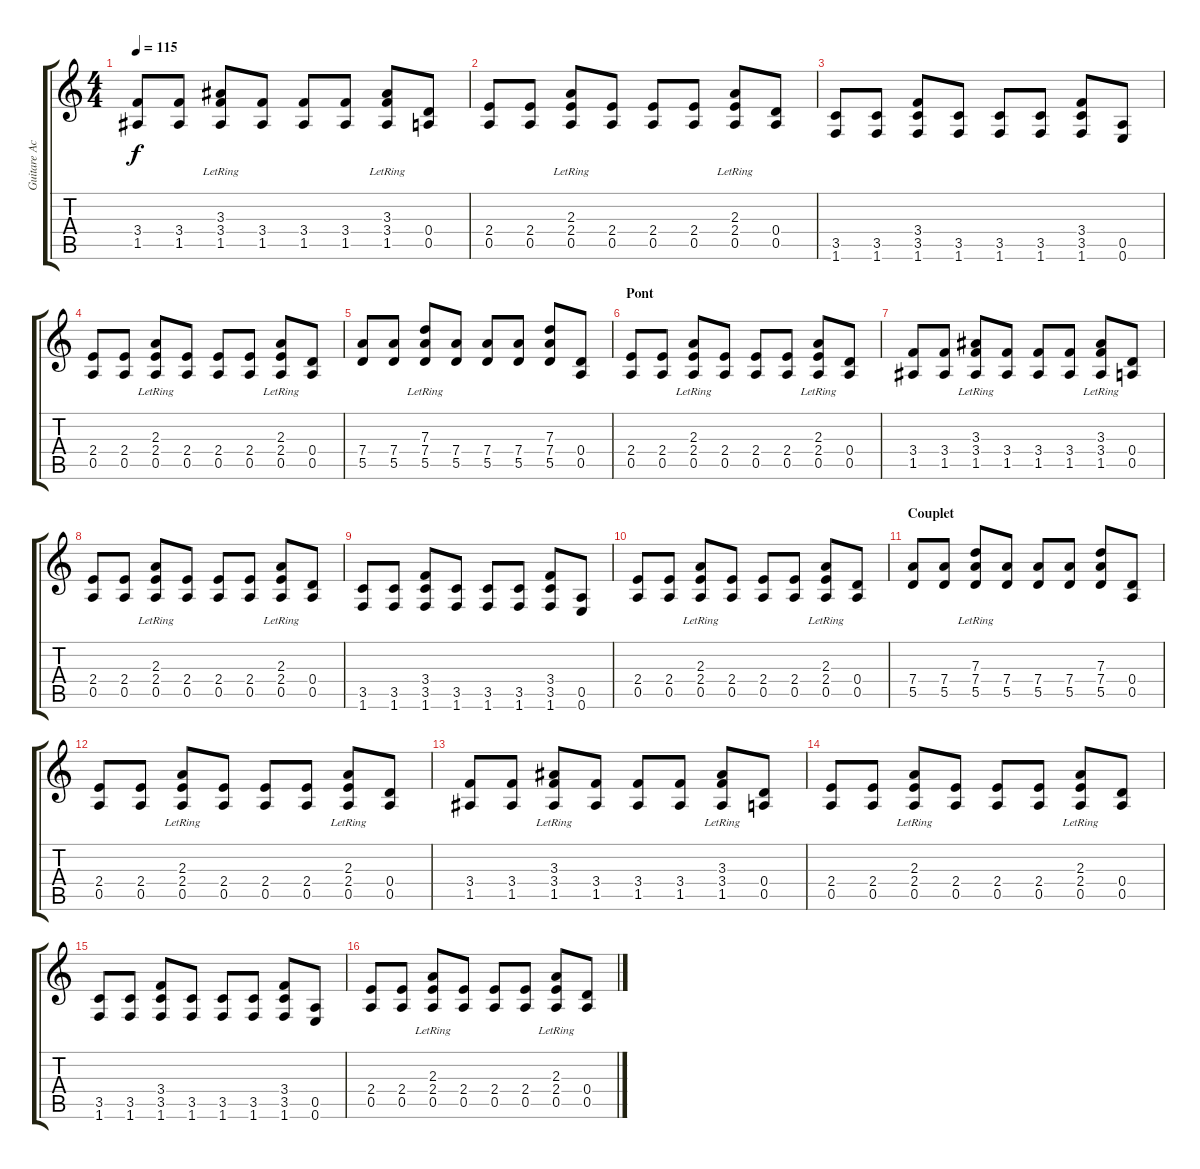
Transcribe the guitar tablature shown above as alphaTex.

\track ("Guitare Acoustique" "Guitare Ac") {instrument acousticguitarsteel}
\staff {score tabs}
\tuning (E4 B3 G3 D3 A2 E2) {hide}
\ts (4 4)
\tempo 115
\clef g2
\ks c
(3.4 1.5).8{dy f} (3.4 1.5).8 (3.3{lr} 3.4 1.5).8 (3.4 1.5).8 (3.4 1.5).8 (3.4 1.5).8 (3.3{lr} 3.4 1.5).8 (0.4 0.5).8 |
(2.4 0.5).8 (2.4 0.5).8 (2.3{lr} 2.4 0.5).8 (2.4 0.5).8 (2.4 0.5).8 (2.4 0.5).8 (2.3{lr} 2.4 0.5).8 (0.4 0.5).8 |
(3.5 1.6).8 (3.5 1.6).8 (3.4 3.5 1.6).8 (3.5 1.6).8 (3.5 1.6).8 (3.5 1.6).8 (3.4 3.5 1.6).8 (0.5 0.6).8 |
(2.4 0.5).8 (2.4 0.5).8 (2.3{lr} 2.4 0.5).8 (2.4 0.5).8 (2.4 0.5).8 (2.4 0.5).8 (2.3{lr} 2.4 0.5).8 (0.4 0.5).8 |
(7.4 5.5).8 (7.4 5.5).8 (7.3{lr} 7.4 5.5).8 (7.4 5.5).8 (7.4 5.5).8 (7.4 5.5).8 (7.3 7.4 5.5).8 (0.4 0.5).8 |
\section ("" "Pont")
(2.4 0.5).8 (2.4 0.5).8 (2.3{lr} 2.4 0.5).8 (2.4 0.5).8 (2.4 0.5).8 (2.4 0.5).8 (2.3{lr} 2.4 0.5).8 (0.4 0.5).8 |
(3.4 1.5).8 (3.4 1.5).8 (3.3{lr} 3.4 1.5).8 (3.4 1.5).8 (3.4 1.5).8 (3.4 1.5).8 (3.3{lr} 3.4 1.5).8 (0.4 0.5).8 |
(2.4 0.5).8 (2.4 0.5).8 (2.3{lr} 2.4 0.5).8 (2.4 0.5).8 (2.4 0.5).8 (2.4 0.5).8 (2.3{lr} 2.4 0.5).8 (0.4 0.5).8 |
(3.5 1.6).8 (3.5 1.6).8 (3.4 3.5 1.6).8 (3.5 1.6).8 (3.5 1.6).8 (3.5 1.6).8 (3.4 3.5 1.6).8 (0.5 0.6).8 |
(2.4 0.5).8 (2.4 0.5).8 (2.3{lr} 2.4 0.5).8 (2.4 0.5).8 (2.4 0.5).8 (2.4 0.5).8 (2.3{lr} 2.4 0.5).8 (0.4 0.5).8 |
\section ("" "Couplet")
(7.4 5.5).8 (7.4 5.5).8 (7.3{lr} 7.4 5.5).8 (7.4 5.5).8 (7.4 5.5).8 (7.4 5.5).8 (7.3 7.4 5.5).8 (0.4 0.5).8 |
(2.4 0.5).8 (2.4 0.5).8 (2.3{lr} 2.4 0.5).8 (2.4 0.5).8 (2.4 0.5).8 (2.4 0.5).8 (2.3{lr} 2.4 0.5).8 (0.4 0.5).8 |
(3.4 1.5).8 (3.4 1.5).8 (3.3{lr} 3.4 1.5).8 (3.4 1.5).8 (3.4 1.5).8 (3.4 1.5).8 (3.3{lr} 3.4 1.5).8 (0.4 0.5).8 |
(2.4 0.5).8 (2.4 0.5).8 (2.3{lr} 2.4 0.5).8 (2.4 0.5).8 (2.4 0.5).8 (2.4 0.5).8 (2.3{lr} 2.4 0.5).8 (0.4 0.5).8 |
(3.5 1.6).8 (3.5 1.6).8 (3.4 3.5 1.6).8 (3.5 1.6).8 (3.5 1.6).8 (3.5 1.6).8 (3.4 3.5 1.6).8 (0.5 0.6).8 |
(2.4 0.5).8 (2.4 0.5).8 (2.3{lr} 2.4 0.5).8 (2.4 0.5).8 (2.4 0.5).8 (2.4 0.5).8 (2.3{lr} 2.4 0.5).8 (0.4 0.5).8
